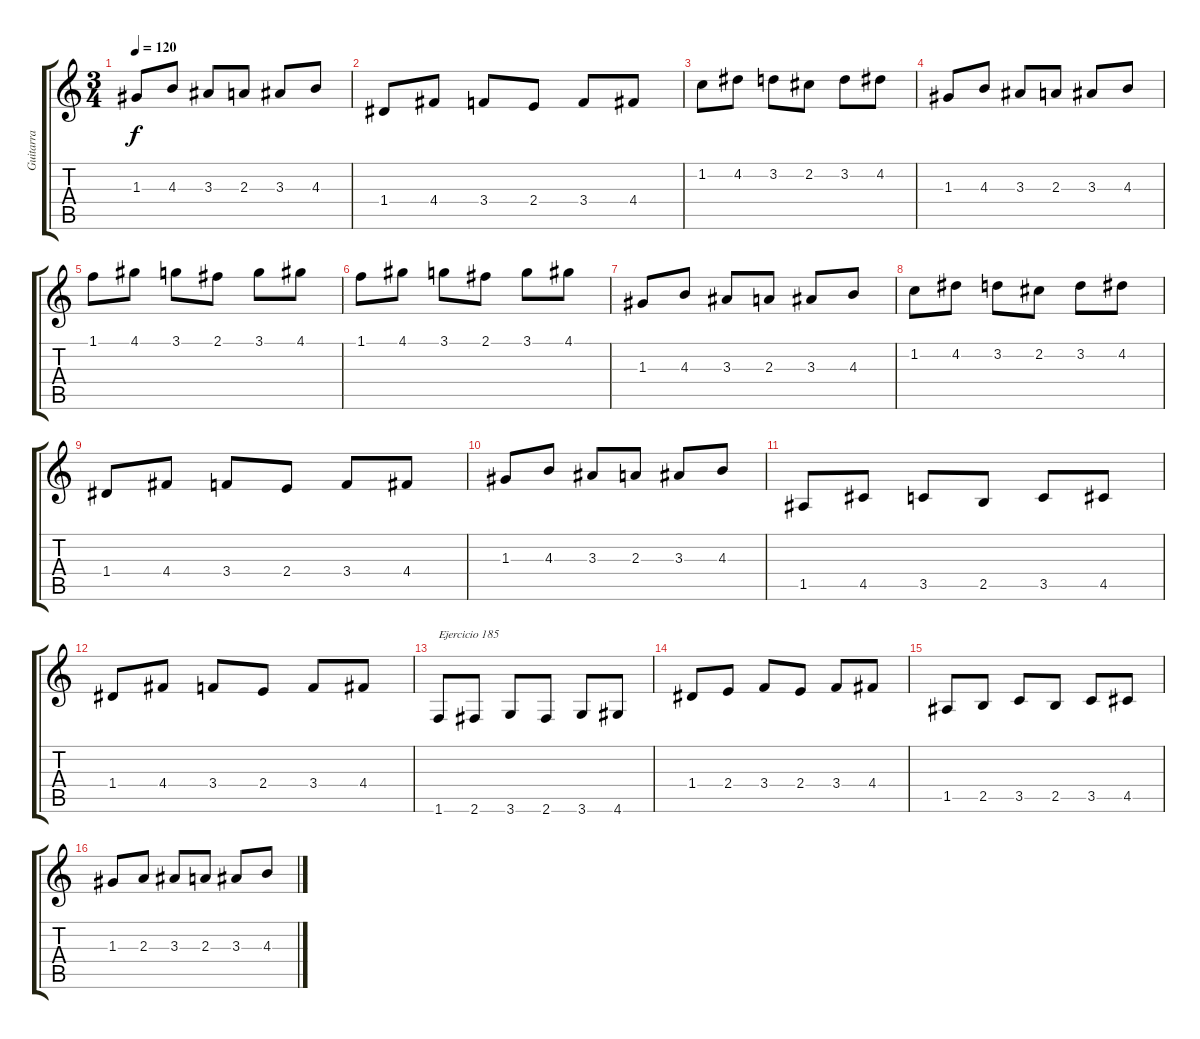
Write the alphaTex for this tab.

\track ("Guitarra " "Guitarra ") {instrument acousticguitarnylon}
\staff {score tabs}
\tuning (E4 B3 G3 D3 A2 E2) {hide}
\ts (3 4)
\tempo 120
\clef g2
\ks c
1.3.8{dy f} 4.3.8 3.3.8 2.3.8 3.3.8 4.3.8 |
1.4.8 4.4.8 3.4.8 2.4.8 3.4.8 4.4.8 |
1.2.8 4.2.8 3.2.8 2.2.8 3.2.8 4.2.8 |
1.3.8 4.3.8 3.3.8 2.3.8 3.3.8 4.3.8 |
1.1.8 4.1.8 3.1.8 2.1.8 3.1.8 4.1.8 |
1.1.8 4.1.8 3.1.8 2.1.8 3.1.8 4.1.8 |
1.3.8 4.3.8 3.3.8 2.3.8 3.3.8 4.3.8 |
1.2.8 4.2.8 3.2.8 2.2.8 3.2.8 4.2.8 |
1.4.8 4.4.8 3.4.8 2.4.8 3.4.8 4.4.8 |
1.3.8 4.3.8 3.3.8 2.3.8 3.3.8 4.3.8 |
1.5.8 4.5.8 3.5.8 2.5.8 3.5.8 4.5.8 |
1.4.8 4.4.8 3.4.8 2.4.8 3.4.8 4.4.8 |
1.6.8{txt "Ejercicio 185"} 2.6.8 3.6.8 2.6.8 3.6.8 4.6.8 |
1.4.8 2.4.8 3.4.8 2.4.8 3.4.8 4.4.8 |
1.5.8 2.5.8 3.5.8 2.5.8 3.5.8 4.5.8 |
1.3.8 2.3.8 3.3.8 2.3.8 3.3.8 4.3.8
